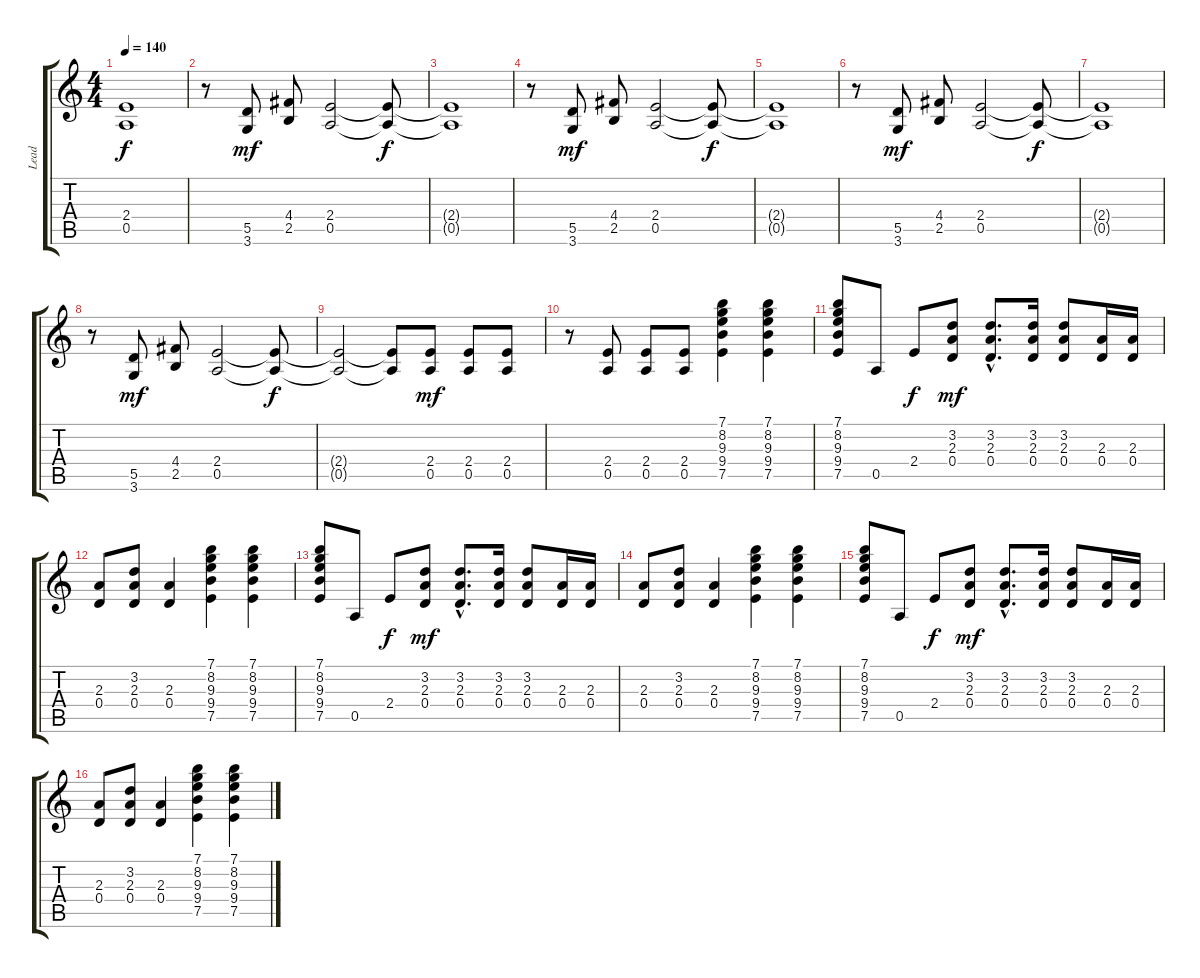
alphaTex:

\track ("Lead" "Lead") {instrument overdrivenguitar}
\staff {score tabs}
\tuning (E4 B3 G3 D3 A2 E2) {hide}
\ts (4 4)
\tempo 140
\clef g2
\ks c
(2.4{t} 0.5{t}).1{dy f} |
r.8 (5.5 3.6).8{dy mf} (4.4 2.5).8 (2.4 0.5).2 (2.4{t} 0.5{t}).8{dy f} |
(2.4{t} 0.5{t}).1 |
r.8 (5.5 3.6).8{dy mf} (4.4 2.5).8 (2.4 0.5).2 (2.4{t} 0.5{t}).8{dy f} |
(2.4{t} 0.5{t}).1 |
r.8 (5.5 3.6).8{dy mf} (4.4 2.5).8 (2.4 0.5).2 (2.4{t} 0.5{t}).8{dy f} |
(2.4{t} 0.5{t}).1 |
r.8 (5.5 3.6).8{dy mf} (4.4 2.5).8 (2.4 0.5).2 (2.4{t} 0.5{t}).8{dy f} |
(2.4{t} 0.5{t}).2 (2.4{t} 0.5{t}).8 (2.4 0.5).8{dy mf} (2.4 0.5).8 (2.4 0.5).8 |
r.8 (2.4 0.5).8 (2.4 0.5).8 (2.4 0.5).8 (7.1 8.2 9.3 9.4 7.5).4 (7.1 8.2 9.3 9.4 7.5).4 |
(7.1 8.2 9.3 9.4 7.5).8 0.5.8 2.4.8{dy f} (3.2 2.3 0.4).8{dy mf} (3.2{hac} 2.3{hac} 0.4{hac}).8{d} (3.2 2.3 0.4).16 (3.2 2.3 0.4).8 (2.3 0.4).16 (2.3 0.4).16 |
(2.3 0.4).8 (3.2 2.3 0.4).8 (2.3 0.4).4 (7.1 8.2 9.3 9.4 7.5).4 (7.1 8.2 9.3 9.4 7.5).4 |
(7.1 8.2 9.3 9.4 7.5).8 0.5.8 2.4.8{dy f} (3.2 2.3 0.4).8{dy mf} (3.2{hac} 2.3{hac} 0.4{hac}).8{d} (3.2 2.3 0.4).16 (3.2 2.3 0.4).8 (2.3 0.4).16 (2.3 0.4).16 |
(2.3 0.4).8 (3.2 2.3 0.4).8 (2.3 0.4).4 (7.1 8.2 9.3 9.4 7.5).4 (7.1 8.2 9.3 9.4 7.5).4 |
(7.1 8.2 9.3 9.4 7.5).8 0.5.8 2.4.8{dy f} (3.2 2.3 0.4).8{dy mf} (3.2{hac} 2.3{hac} 0.4{hac}).8{d} (3.2 2.3 0.4).16 (3.2 2.3 0.4).8 (2.3 0.4).16 (2.3 0.4).16 |
(2.3 0.4).8 (3.2 2.3 0.4).8 (2.3 0.4).4 (7.1 8.2 9.3 9.4 7.5).4 (7.1 8.2 9.3 9.4 7.5).4
